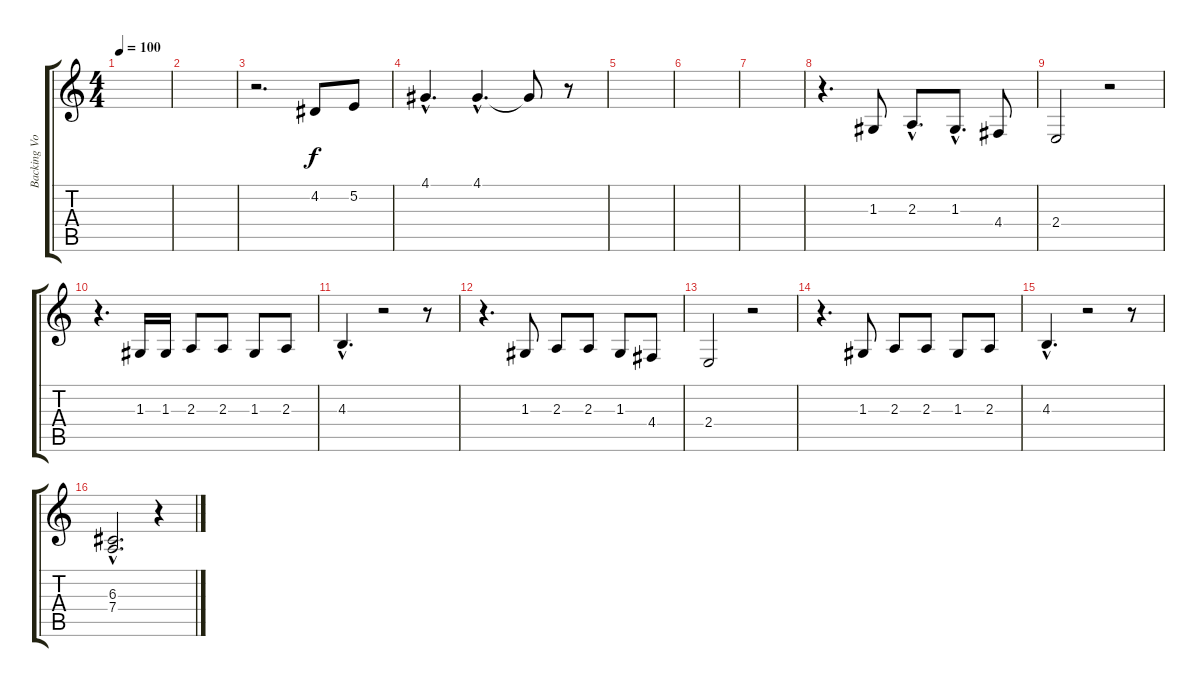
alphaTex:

\track ("Backing Vocals 2" "Backing Vo") {instrument lead3calliope}
\staff {score tabs}
\tuning (E4 B3 G3 D3 A2 E2) {hide}
\ts (4 4)
\tempo 100
\clef g2
\ks c
|
|
r.2{d volume 8} 4.2.8 5.2.8 |
4.1{hac}.4{d} 4.1{hac}.4{d} 4.1{t}.8 r.8 |
|
|
|
r.4{d volume 11} 1.3.8 2.3{hac}.8{d} 1.3{hac}.8{d} 4.4.8 |
2.4.2 r.2 |
r.4{d} 1.3.16 1.3.16 2.3.8 2.3.8 1.3.8 2.3.8 |
4.3{hac}.4{d} r.2 r.8 |
r.4{d} 1.3.8 2.3.8 2.3.8 1.3.8 4.4.8 |
2.4.2 r.2 |
r.4{d} 1.3.8 2.3.8 2.3.8 1.3.8 2.3.8 |
4.3{hac}.4{d} r.2 r.8 |
(6.3{hac} 7.4{hac}).2{d} r.4
